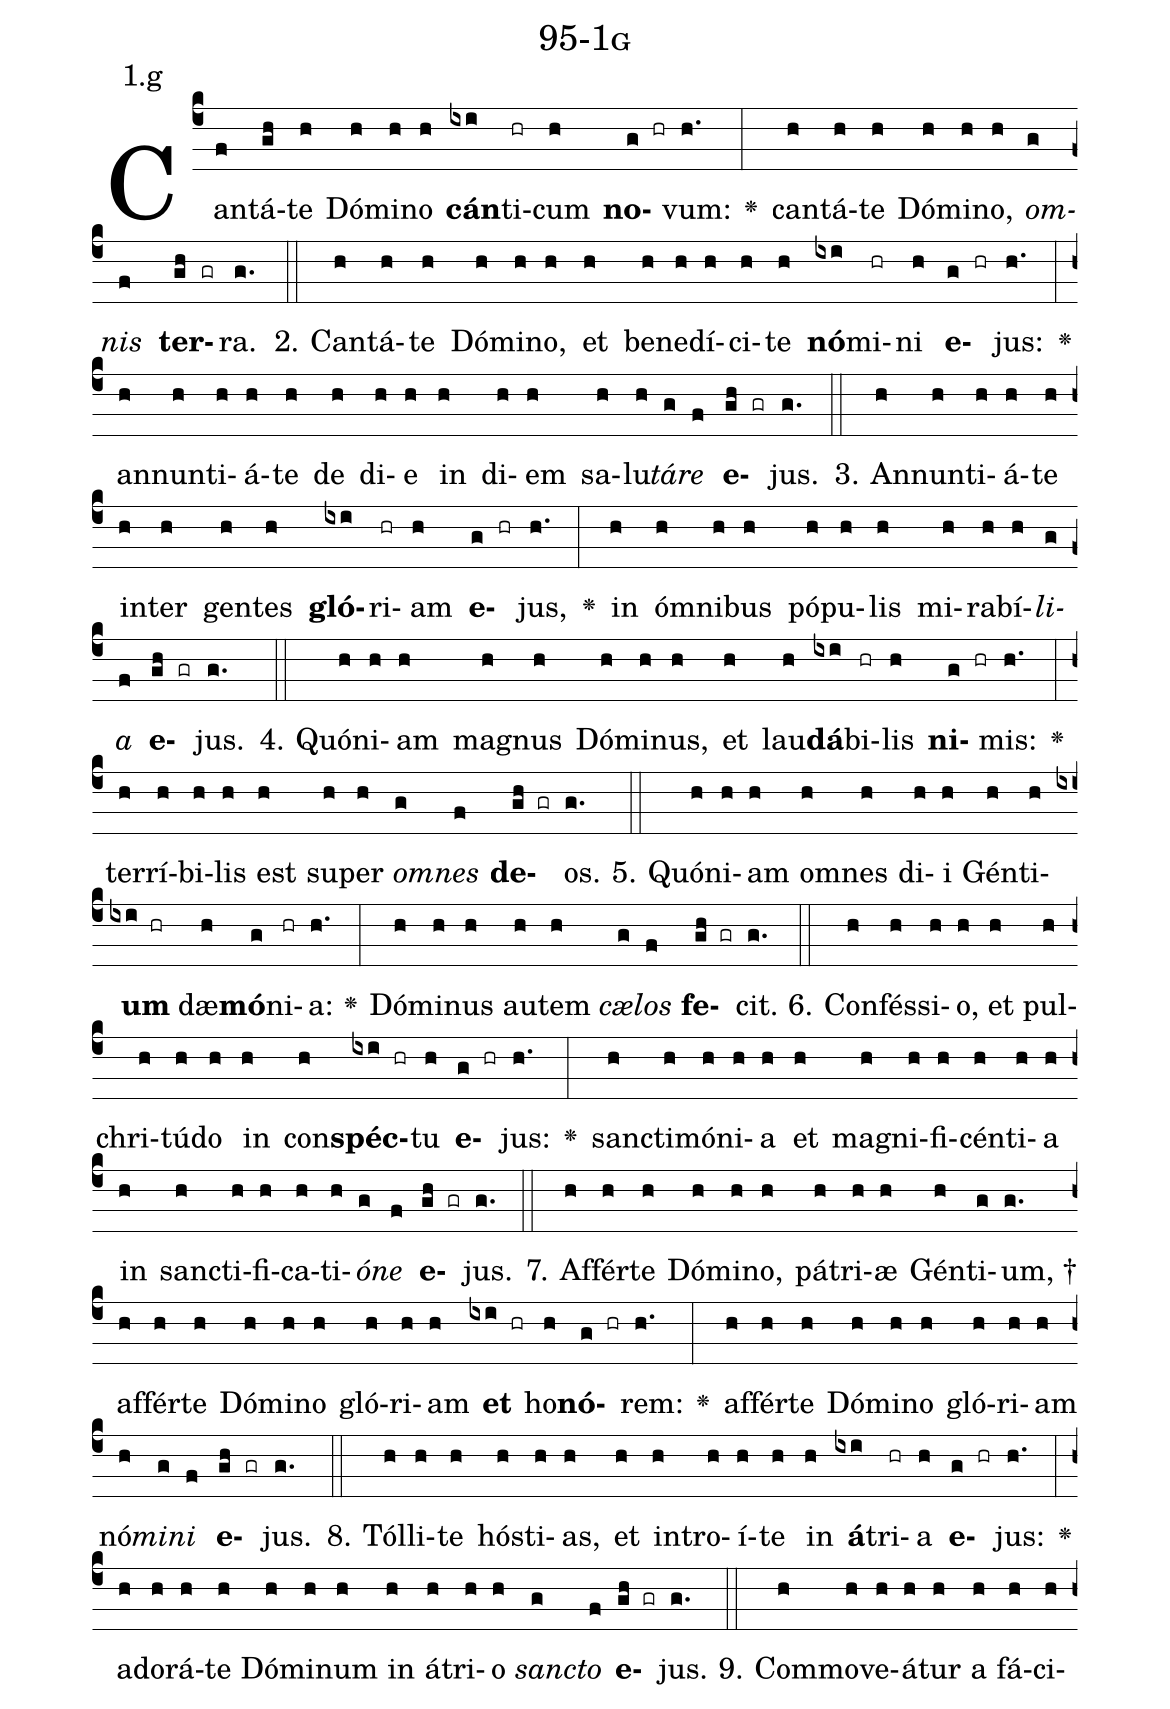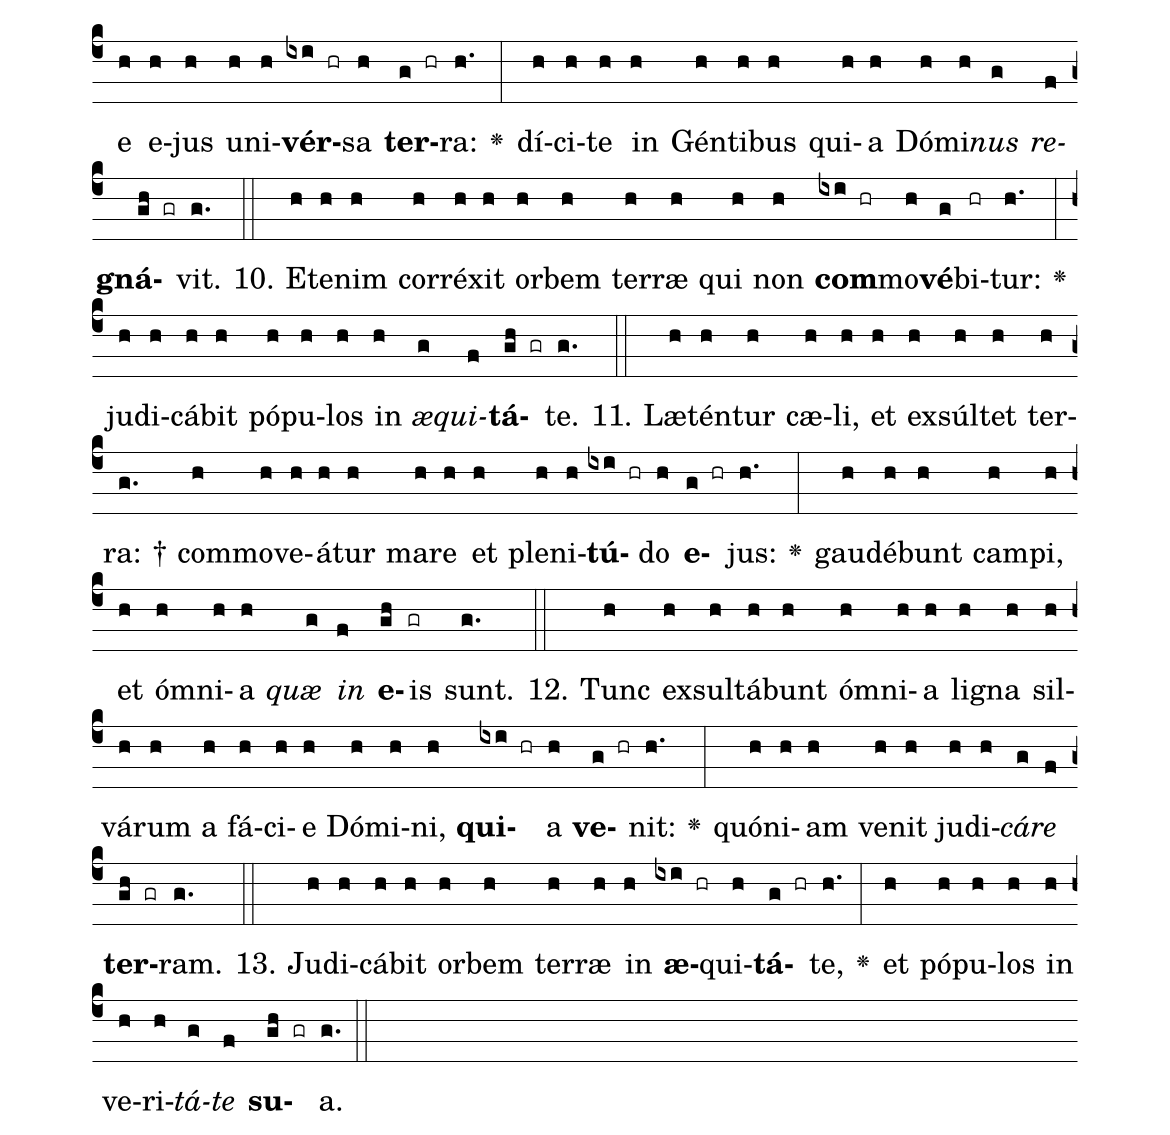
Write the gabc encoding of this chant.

name: 95-1g;
annotation: 1.g;
%%
(c4)Can(f)tá(gh)te(h) Dó(h)mi(h)no(h) <b>cán</b>(ixi)ti(hr)cum(h) <b>no</b>(g hr)vum:(h.) <v>\greheightstar</v>(:) can(h)tá(h)te(h) Dó(h)mi(h)no,(h) <i>om</i>(g)<i>nis</i>(f) <b>ter</b>(gh gr)ra.(g.) (::)
2. Can(h)tá(h)te(h) Dó(h)mi(h)no,(h) et(h) be(h)ne(h)dí(h)ci(h)te(h) <b>nó</b>(ixi)mi(hr)ni(h) <b>e</b>(g hr)jus:(h.) <v>\greheightstar</v>(:) an(h)nun(h)ti(h)á(h)te(h) de(h) di(h)e(h) in(h) di(h)em(h) sa(h)lu(h)<i>tá</i>(g)<i>re</i>(f) <b>e</b>(gh gr)jus.(g.) (::)
3. An(h)nun(h)ti(h)á(h)te(h) in(h)ter(h) gen(h)tes(h) <b>gló</b>(ixi)ri(hr)am(h) <b>e</b>(g hr)jus,(h.) <v>\greheightstar</v>(:) in(h) óm(h)ni(h)bus(h) pó(h)pu(h)lis(h) mi(h)ra(h)bí(h)<i>li</i>(g)<i>a</i>(f) <b>e</b>(gh gr)jus.(g.) (::)
4. Quón(h)i(h)am(h) ma(h)gnus(h) Dó(h)mi(h)nus,(h) et(h) lau(h)<b>dá</b>(ixi)bi(hr)lis(h) <b>ni</b>(g hr)mis:(h.) <v>\greheightstar</v>(:) ter(h)rí(h)bi(h)lis(h) est(h) su(h)per(h) <i>om</i>(g)<i>nes</i>(f) <b>de</b>(gh gr)os.(g.) (::)
5. Quón(h)i(h)am(h) om(h)nes(h) di(h)i(h) Gén(h)ti(h)<b>um</b>(ixi hr) dæ(h)<b>mó</b>(g)ni(hr)a:(h.) <v>\greheightstar</v>(:) Dó(h)mi(h)nus(h) au(h)tem(h) <i>cæ</i>(g)<i>los</i>(f) <b>fe</b>(gh gr)cit.(g.) (::)
6. Con(h)fés(h)si(h)o,(h) et(h) pul(h)chri(h)tú(h)do(h) in(h) con(h)<b>spéc</b>(ixi hr)tu(h) <b>e</b>(g hr)jus:(h.) <v>\greheightstar</v>(:) sanc(h)ti(h)mó(h)ni(h)a(h) et(h) ma(h)gni(h)fi(h)cén(h)ti(h)a(h) in(h) sanc(h)ti(h)fi(h)ca(h)ti(h)<i>ó</i>(g)<i>ne</i>(f) <b>e</b>(gh gr)jus.(g.) (::)
7. Af(h)fér(h)te(h) Dó(h)mi(h)no,(h) pá(h)tri(h)æ(h) Gén(h)ti(g)um, †(g.) af(h)fér(h)te(h) Dó(h)mi(h)no(h) gló(h)ri(h)am(h) <b>et</b>(ixi hr) ho(h)<b>nó</b>(g hr)rem:(h.) <v>\greheightstar</v>(:) af(h)fér(h)te(h) Dó(h)mi(h)no(h) gló(h)ri(h)am(h) nó(h)<i>mi</i>(g)<i>ni</i>(f) <b>e</b>(gh gr)jus.(g.) (::)
8. Tól(h)li(h)te(h) hós(h)ti(h)as,(h) et(h) in(h)tro(h)í(h)te(h) in(h) <b>á</b>(ixi)tri(hr)a(h) <b>e</b>(g hr)jus:(h.) <v>\greheightstar</v>(:) ad(h)o(h)rá(h)te(h) Dó(h)mi(h)num(h) in(h) á(h)tri(h)o(h) <i>sanc</i>(g)<i>to</i>(f) <b>e</b>(gh gr)jus.(g.) (::)
9. Com(h)mo(h)ve(h)á(h)tur(h) a(h) fá(h)ci(h)e(h) e(h)jus(h) u(h)ni(h)<b>vér</b>(ixi hr)sa(h) <b>ter</b>(g hr)ra:(h.) <v>\greheightstar</v>(:) dí(h)ci(h)te(h) in(h) Gén(h)ti(h)bus(h) qui(h)a(h) Dó(h)mi(h)<i>nus</i>(g) <i>re</i>(f)<b>gná</b>(gh gr)vit.(g.) (::)
10. Et(h)e(h)nim(h) cor(h)ré(h)xit(h) or(h)bem(h) ter(h)ræ(h) qui(h) non(h) <b>com</b>(ixi hr)mo(h)<b>vé</b>(g)bi(hr)tur:(h.) <v>\greheightstar</v>(:) ju(h)di(h)cá(h)bit(h) pó(h)pu(h)los(h) in(h) <i>æ</i>(g)<i>qui</i>(f)<b>tá</b>(gh gr)te.(g.) (::)
11. Læ(h)tén(h)tur(h) cæ(h)li,(h) et(h) ex(h)súl(h)tet(h) ter(h)ra: †(g.) com(h)mo(h)ve(h)á(h)tur(h) ma(h)re(h) et(h) ple(h)ni(h)<b>tú</b>(ixi hr)do(h) <b>e</b>(g hr)jus:(h.) <v>\greheightstar</v>(:) gau(h)dé(h)bunt(h) cam(h)pi,(h) et(h) óm(h)ni(h)a(h) <i>quæ</i>(g) <i>in</i>(f) <b>e</b>(gh)is(gr) sunt.(g.) (::)
12. Tunc(h) ex(h)sul(h)tá(h)bunt(h) óm(h)ni(h)a(h) li(h)gna(h) sil(h)vá(h)rum(h) a(h) fá(h)ci(h)e(h) Dó(h)mi(h)ni,(h) <b>qui</b>(ixi hr)a(h) <b>ve</b>(g hr)nit:(h.) <v>\greheightstar</v>(:) quón(h)i(h)am(h) ve(h)nit(h) ju(h)di(h)<i>cá</i>(g)<i>re</i>(f) <b>ter</b>(gh gr)ram.(g.) (::)
13. Ju(h)di(h)cá(h)bit(h) or(h)bem(h) ter(h)ræ(h) in(h) <b>æ</b>(ixi hr)qui(h)<b>tá</b>(g hr)te,(h.) <v>\greheightstar</v>(:) et(h) pó(h)pu(h)los(h) in(h) ve(h)ri(h)<i>tá</i>(g)<i>te</i>(f) <b>su</b>(gh gr)a.(g.) (::)
